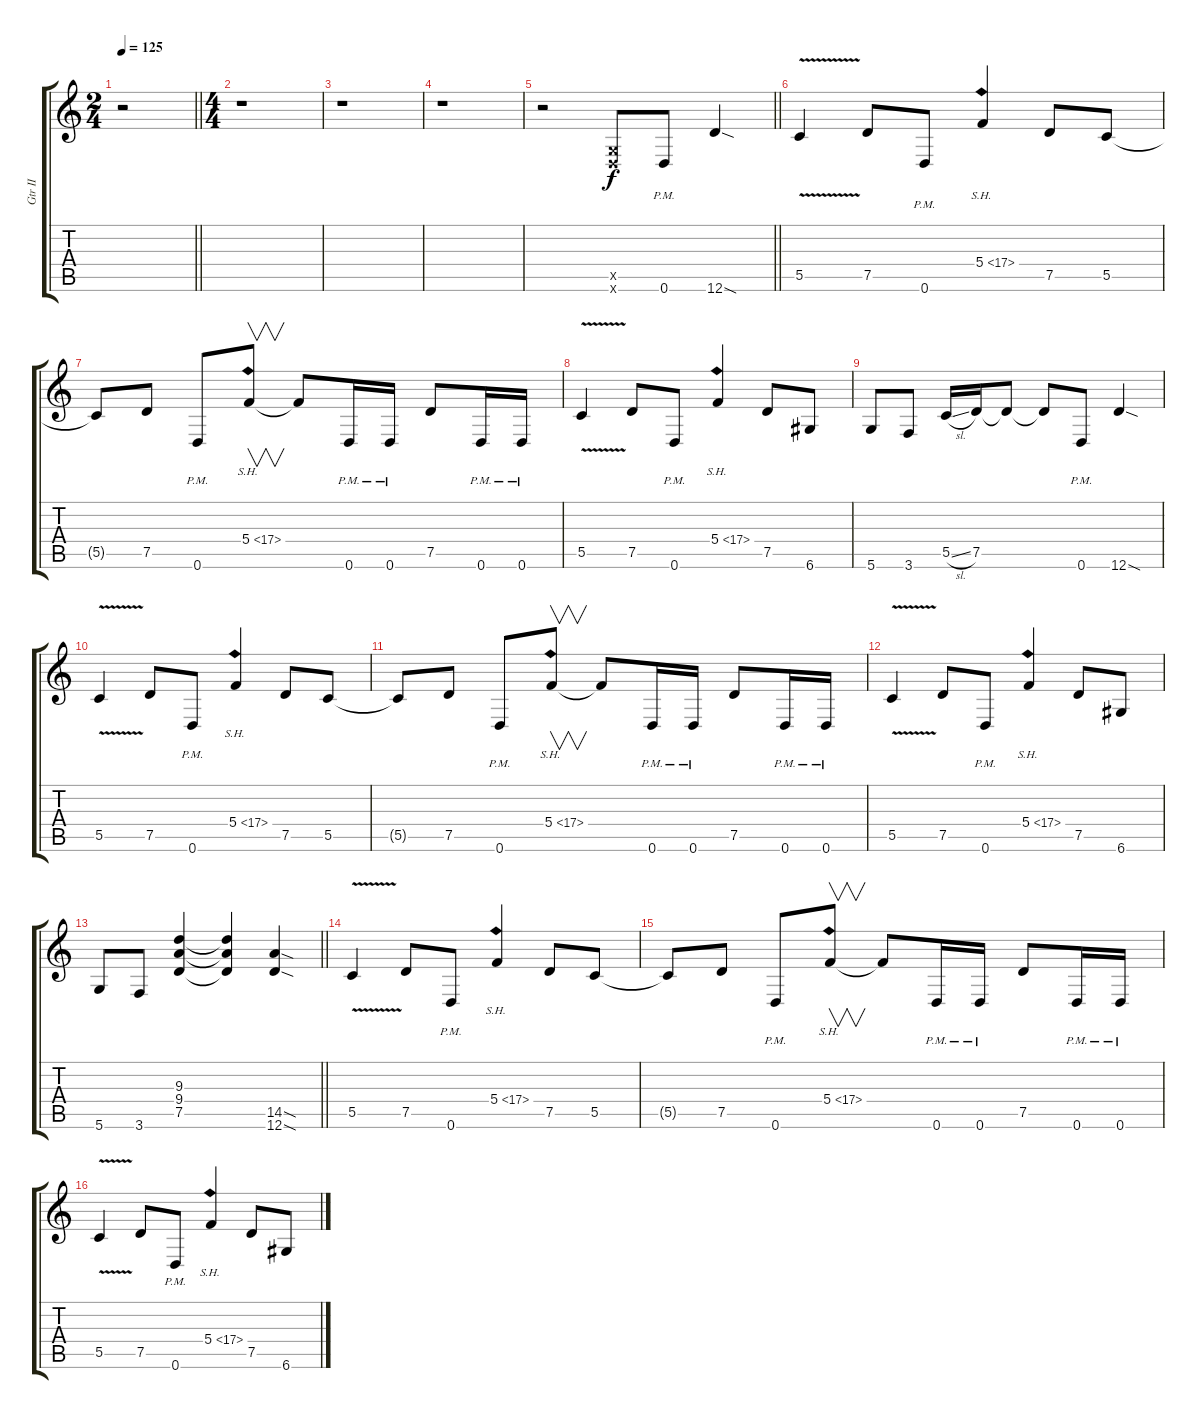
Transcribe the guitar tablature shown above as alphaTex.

\track ("Gtr II" "Gtr II") {instrument overdrivenguitar}
\staff {score tabs}
\tuning (D4 A3 F3 C3 G2 D2) {hide}
\ts (2 4)
\tempo 125
\clef g2
\barLineRight lightlight
\ks c
r.2{dy f instrument overdrivenguitar} |
\ts (4 4)
r.1 |
r.1 |
r.1 |
\barLineRight lightlight
r.2 (0.5{x} 0.6{x}).8 0.6{pm}.8 12.6{sod}.4 |
5.5{v}.4 7.5.8 0.6{pm}.8 5.4{sh 12}.4 7.5.8 5.5.8 |
5.5{t}.8 7.5.8 0.6{pm}.8 5.4{sh 12}.8{v} 5.4{t}.8 0.6{pm}.16 0.6{pm}.16 7.5.8 0.6{pm}.16 0.6{pm}.16 |
5.5{v}.4 7.5.8 0.6{pm}.8 5.4{sh 12}.4 7.5.8 6.6.8 |
5.6.8 3.6.8 5.5{sl}.16 7.5.16 7.5{t}.8 7.5{t}.8 0.6{pm}.8 12.6{sod}.4 |
5.5{v}.4 7.5.8 0.6{pm}.8 5.4{sh 12}.4 7.5.8 5.5.8 |
5.5{t}.8 7.5.8 0.6{pm}.8 5.4{sh 12}.8{v} 5.4{t}.8 0.6{pm}.16 0.6{pm}.16 7.5.8 0.6{pm}.16 0.6{pm}.16 |
5.5{v}.4 7.5.8 0.6{pm}.8 5.4{sh 12}.4 7.5.8 6.6.8 |
\barLineRight lightlight
5.6.8 3.6.8 (9.3 9.4 7.5).4 (9.3{t} 9.4{t} 7.5{t}).4 (14.5{sod} 12.6{sod}).4 |
5.5{v}.4 7.5.8 0.6{pm}.8 5.4{sh 12}.4 7.5.8 5.5.8 |
5.5{t}.8 7.5.8 0.6{pm}.8 5.4{sh 12}.8{v} 5.4{t}.8 0.6{pm}.16 0.6{pm}.16 7.5.8 0.6{pm}.16 0.6{pm}.16 |
5.5{v}.4 7.5.8 0.6{pm}.8 5.4{sh 12}.4 7.5.8 6.6.8
